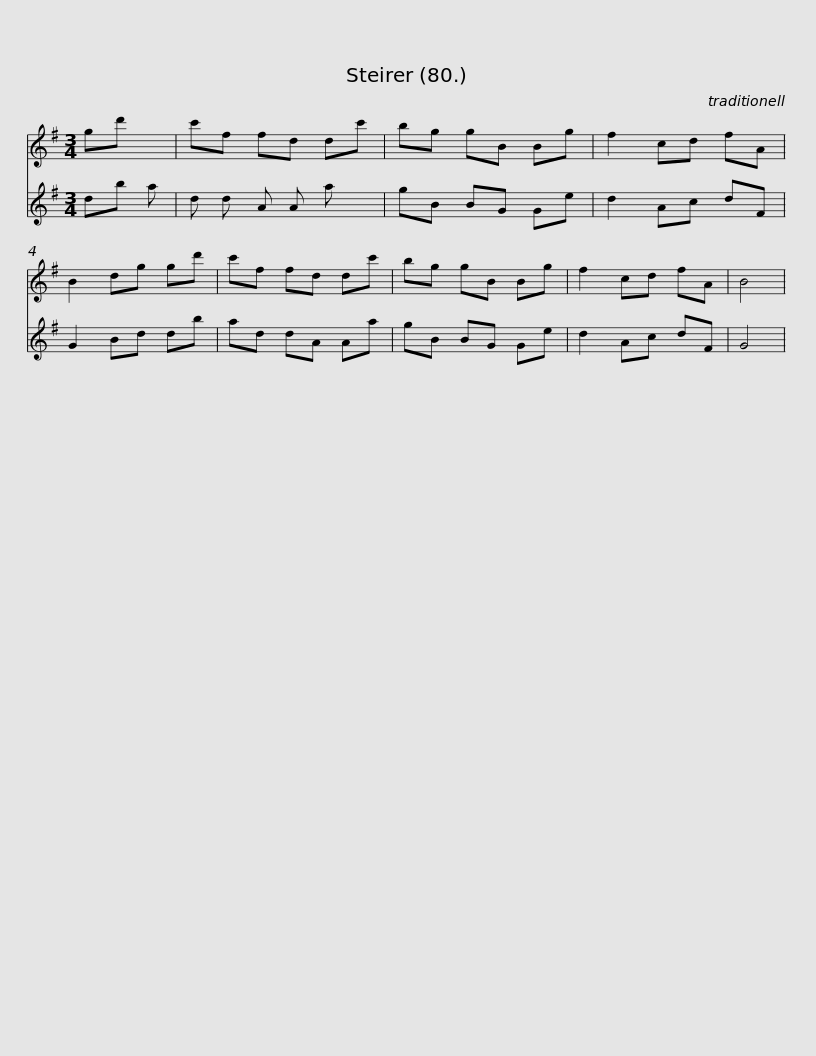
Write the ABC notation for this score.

X:1
%%score 1 2
L:1/8
M:3/4
I:linebreak $
K:G
V:1 treble
V:2 treble
V:1
 gd' x | c'f fd dc' | bg gB Bg | f2 cd fA | B2 dg gd' | %5
 c'f fd dc' | bg gB Bg | f2 cd fA |$ B4 | %9
V:2
 db a | d d A A a x | gB BG Ge | d2 Ac dF | G2 Bd db | %5
 ad dA Aa | gB BG Ge | d2 Ac dF |$ G4 | %9
